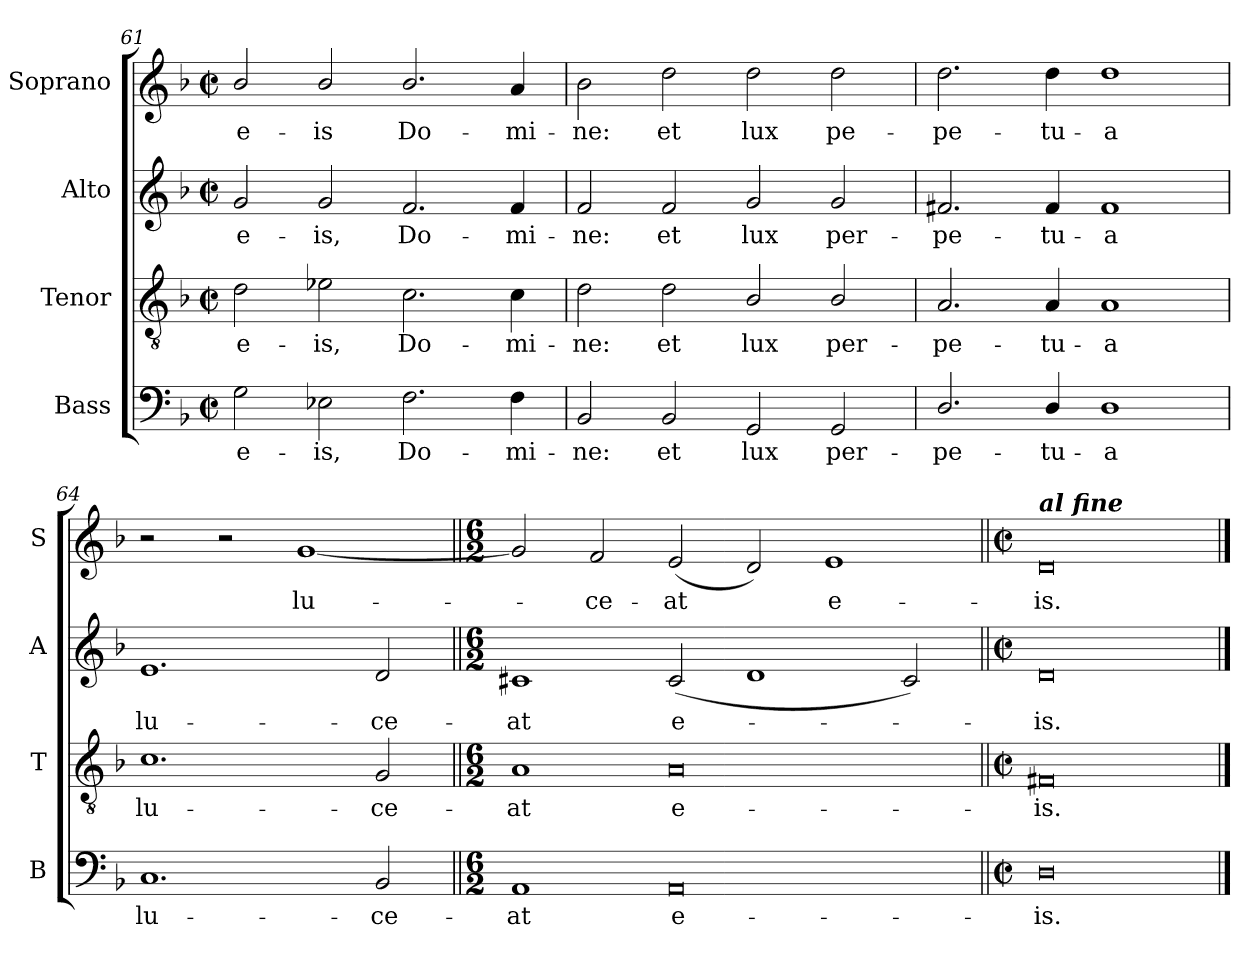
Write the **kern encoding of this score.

**kern	**text	**kern	**text	**kern	**text	**kern	**text
*part4	*part4	*part3	*part3	*part2	*part2	*part1	*part1
*staff4	*staff4	*staff3	*staff3	*staff2	*staff2	*staff1	*staff1
*I"Bass	*	*I"Tenor	*	*I"Alto	*	*I"Soprano	*
*I'B	*	*I'T	*	*I'A	*	*I'S	*
*clefF4	*	*clefGv2	*	*clefG2	*	*clefG2	*
*k[b-]	*	*k[b-]	*	*k[b-]	*	*k[b-]	*
*F:	*	*F:	*	*F:	*	*F:	*
*M4/2	*	*M4/2	*	*M4/2	*	*M4/2	*
*met(c|)	*	*met(c|)	*	*met(c|)	*	*met(c|)	*
=61	=61	=61	=61	=61	=61	=61	=61
!	!LO:LY:b	!	!LO:LY:b	!	!LO:LY:b	!	!LO:LY:b
2G	e-	2d	e-	2g	e-	2b-/	e-
!	!LO:LY:b	!	!LO:LY:b	!	!LO:LY:b	!	!LO:LY:b
2E-X	-is,	2e-X	-is,	2g	-is,	2b-/	-is
!	!LO:LY:b	!	!LO:LY:b	!	!LO:LY:b	!	!LO:LY:b
2.F	Do-	2.c	Do-	2.f	Do-	2.b-/	Do-
!	!LO:LY:b	!	!LO:LY:b	!	!LO:LY:b	!	!LO:LY:b
4F	-mi-	4c	-mi-	4f	-mi-	4a	-mi-
=62	=62	=62	=62	=62	=62	=62	=62
!	!LO:LY:b	!	!LO:LY:b	!	!LO:LY:b	!	!LO:LY:b
2BB-	-ne:	2d	-ne:	2f	-ne:	2b-	-ne:
!	!LO:LY:b	!	!LO:LY:b	!	!LO:LY:b	!	!LO:LY:b
2BB-	et	2d	et	2f	et	2dd	et
!	!LO:LY:b	!	!LO:LY:b	!	!LO:LY:b	!	!LO:LY:b
2GG	lux	2B-/	lux	2g	lux	2dd	lux
!	!LO:LY:b	!	!LO:LY:b	!	!LO:LY:b	!	!LO:LY:b
2GG	per-	2B-/	per-	2g	per-	2dd	pe-
=63	=63	=63	=63	=63	=63	=63	=63
!	!LO:LY:b	!	!LO:LY:b	!	!LO:LY:b	!	!LO:LY:b
2.D/	-pe-	2.A	-pe-	2.f#X	-pe-	2.dd	-pe-
!	!LO:LY:b	!	!LO:LY:b	!	!LO:LY:b	!	!LO:LY:b
4D/	-tu-	4A	-tu-	4f#	-tu-	4dd	-tu-
!	!LO:LY:b	!	!LO:LY:b	!	!LO:LY:b	!	!LO:LY:b
1D	-a	1A	-a	1f#	-a	1dd	-a
=64	=64	=64	=64	=64	=64	=64	=64
!	!LO:LY:b	!	!LO:LY:b	!	!LO:LY:b	!	!
1.C	lu-	1.c	lu-	1.e	lu-	2r	.
.	.	.	.	.	.	2r	.
!	!	!	!	!	!	!	!LO:LY:b
.	.	.	.	.	.	[1g	lu-
!	!LO:LY:b	!	!LO:LY:b	!	!LO:LY:b	!	!
2BB-	-ce-	2G	-ce-	2d	-ce-	.	.
=65||	=65||	=65||	=65||	=65||	=65||	=65||	=65||
*M6/2	*	*M6/2	*	*M6/2	*	*M6/2	*
!	!LO:LY:b	!	!LO:LY:b	!	!LO:LY:b	!	!
1AA	-at	1A	-at	1c#X	-at	2g]	.
!	!	!	!	!	!	!	!LO:LY:b
.	.	.	.	.	.	2f	ce-
!	!LO:LY:b	!	!LO:LY:b	!	!LO:LY:b	!	!LO:LY:b
0AA	e-	0A	e-	(<2c#	e-	(<2e	-at
.	.	.	.	1d	.	2d)	.
!	!	!	!	!	!	!	!LO:LY:b
.	.	.	.	.	.	1e	e-
.	.	.	.	2c#)	.	.	.
=66||	=66||	=66||	=66||	=66||	=66||	=66||	=66||
*M4/2	*	*M4/2	*	*M4/2	*	*M4/2	*
*met(c|)	*	*met(c|)	*	*met(c|)	*	*met(c|)	*
!	!	!	!	!	!	!LO:TX:a:Bi:t=al fine	!
!	!LO:LY:b	!	!LO:LY:b	!	!LO:LY:b	!	!LO:LY:b
0D	-is.	0F#X	-is.	0d	is.	0d	-is.
==	==	==	==	==	==	==	==
*-	*-	*-	*-	*-	*-	*-	*-
